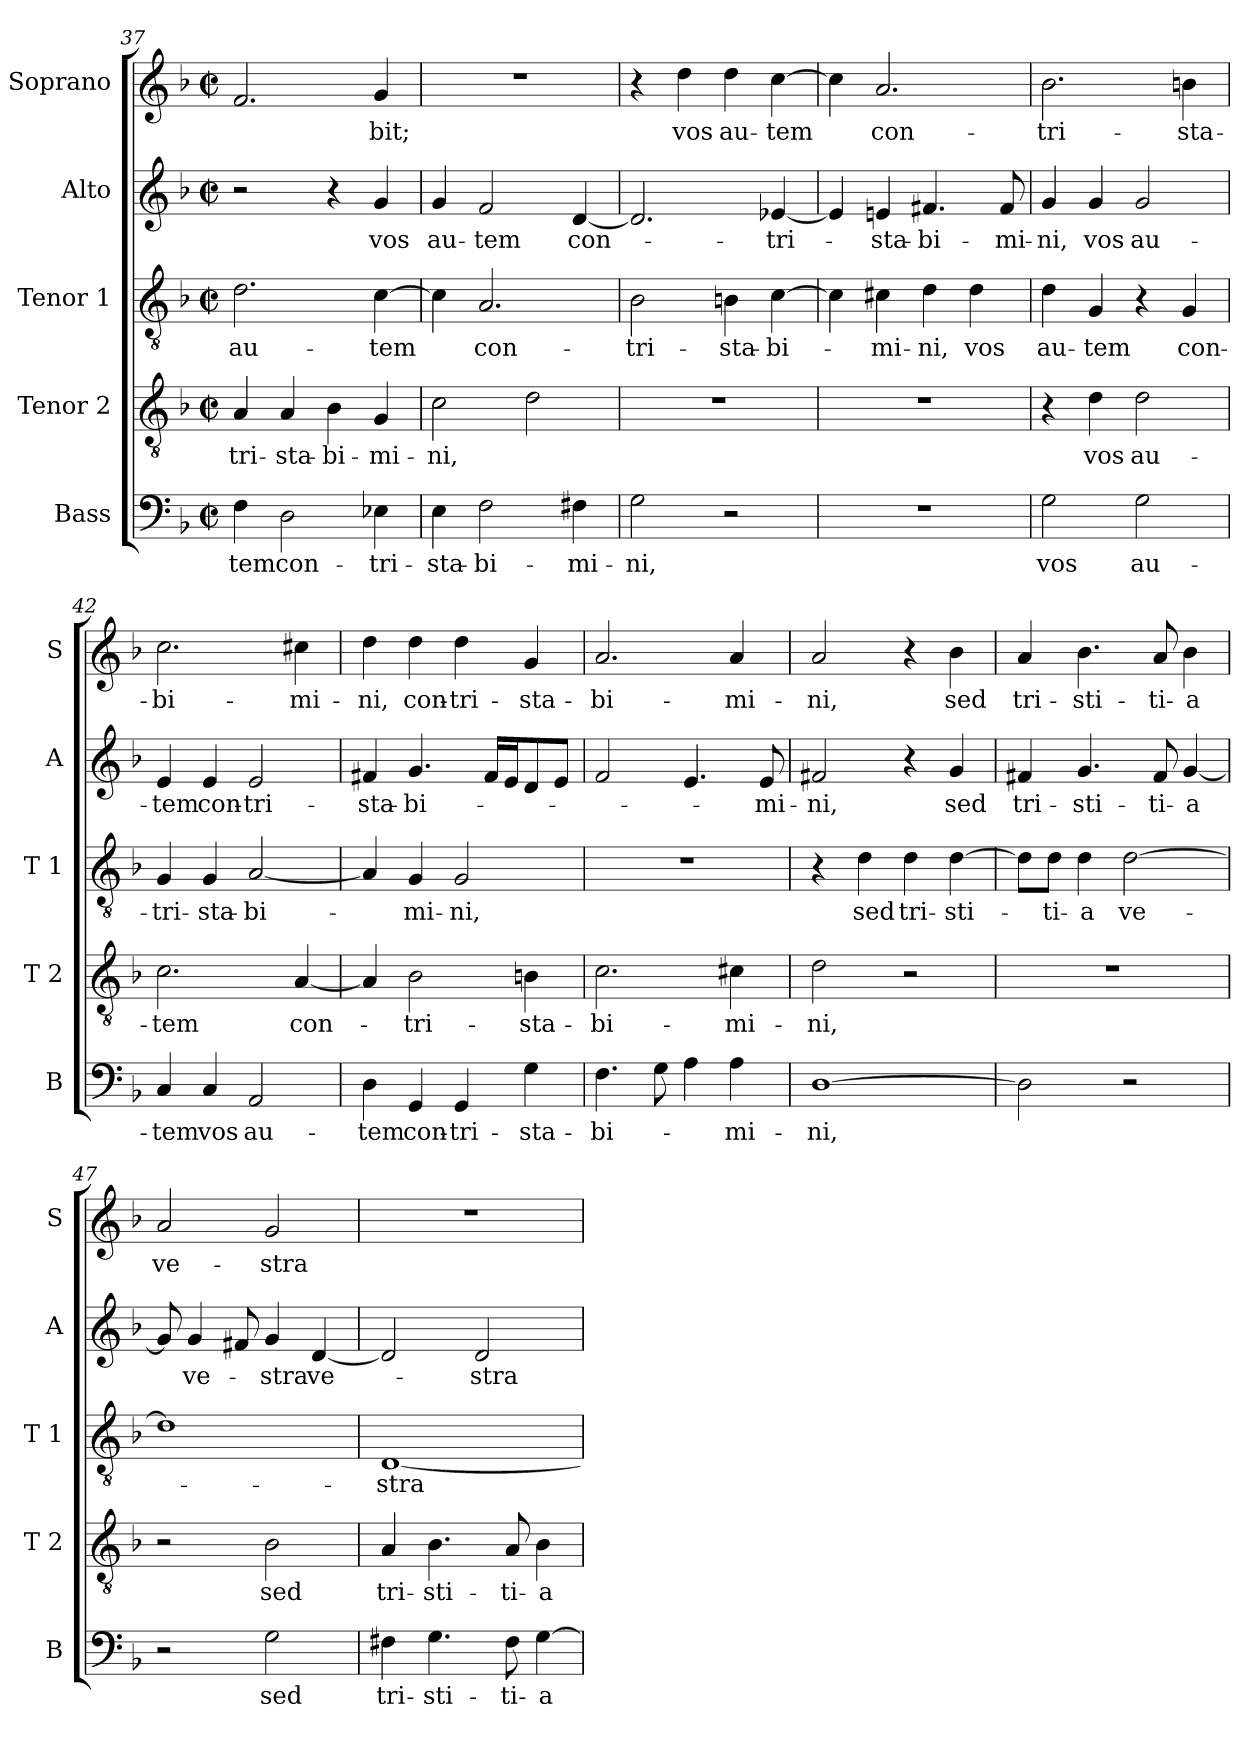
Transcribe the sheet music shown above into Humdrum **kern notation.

**kern	**text	**kern	**text	**kern	**text	**kern	**text	**kern	**text
*part5	*part5	*part4	*part4	*part3	*part3	*part2	*part2	*part1	*part1
*staff5	*staff5	*staff4	*staff4	*staff3	*staff3	*staff2	*staff2	*staff1	*staff1
*I"Bass	*	*I"Tenor 2	*	*I"Tenor 1	*	*I"Alto	*	*I"Soprano	*
*I'B	*	*I'T 2	*	*I'T 1	*	*I'A	*	*I'S	*
*clefF4	*	*clefGv2	*	*clefGv2	*	*clefG2	*	*clefG2	*
*k[b-]	*	*k[b-]	*	*k[b-]	*	*k[b-]	*	*k[b-]	*
*F:	*	*F:	*	*F:	*	*F:	*	*F:	*
*M2/2	*	*M2/2	*	*M2/2	*	*M2/2	*	*M2/2	*
*met(c|)	*	*met(c|)	*	*met(c|)	*	*met(c|)	*	*met(c|)	*
=37	=37	=37	=37	=37	=37	=37	=37	=37	=37
4F\	-tem	4A/	-tri-	2.d\	au-	2r	.	2.f/	.
2D\	con-	4A/	-sta-	.	.	.	.	.	.
.	.	4B-\	-bi-	.	.	4r	.	.	.
4E-X\	-tri-	4G/	-mi-	[4c\	-tem	4g/	vos	4g/	-bit;
=38	=38	=38	=38	=38	=38	=38	=38	=38	=38
4E\	-sta-	2c\	-ni,	4c\]	.	4g/	au-	1r	.
2F\	-bi-	.	.	2.A/	con-	2f/	-tem	.	.
.	.	2d\	.	.	.	.	.	.	.
4F#X\	-mi-	.	.	.	.	[4d/	con-	.	.
=39	=39	=39	=39	=39	=39	=39	=39	=39	=39
2G\	-ni,	1r	.	2B-\	-tri-	2.d/]	.	4r	.
.	.	.	.	.	.	.	.	4dd\	vos
2r	.	.	.	4Bn\	-sta-	.	.	4dd\	au-
.	.	.	.	[4c\	-bi-	[4e-X/	-tri-	[4cc\	-tem
!!LO:PB:g=z
=40	=40	=40	=40	=40	=40	=40	=40	=40	=40
1r	.	1r	.	4c\]	.	4e-/]	.	4cc\]	.
.	.	.	.	4c#X\	-mi-	4en/	-sta-	2.a/	con-
.	.	.	.	4d\	-ni,	4.f#X/	-bi-	.	.
.	.	.	.	4d\	vos	.	.	.	.
.	.	.	.	.	.	8f#/	-mi-	.	.
=41	=41	=41	=41	=41	=41	=41	=41	=41	=41
2G\	vos	4r	.	4d\	au-	4g/	-ni,	2.b-\	-tri-
.	.	4d\	vos	4G/	-tem	4g/	vos	.	.
2G\	au-	2d\	au-	4r	.	2g/	au-	.	.
.	.	.	.	4G/	con-	.	.	4bn\	-sta-
=42	=42	=42	=42	=42	=42	=42	=42	=42	=42
4C/	-tem	2.c\	-tem	4G/	-tri-	4e/	-tem	2.cc\	-bi-
4C/	vos	.	.	4G/	-sta-	4e/	con-	.	.
2AA/	au-	.	.	[2A/	-bi-	2e/	-tri-	.	.
.	.	[4A/	con-	.	.	.	.	4cc#X\	-mi-
=43	=43	=43	=43	=43	=43	=43	=43	=43	=43
4D\	-tem	4A/]	.	4A/]	.	4f#X/	-sta-	4dd\	-ni,
4GG/	con-	2B-\	-tri-	4G/	-mi-	4.g/	-bi-	4dd\	con-
4GG/	-tri-	.	.	2G/	-ni,	.	.	4dd\	-tri-
.	.	.	.	.	.	16f#/LL	.	.	.
.	.	.	.	.	.	16e/J	.	.	.
4G\	-sta-	4Bn\	-sta-	.	.	8d/	.	4g/	-sta-
.	.	.	.	.	.	8e/J	.	.	.
=44	=44	=44	=44	=44	=44	=44	=44	=44	=44
4.F\	-bi-	2.c\	-bi-	1r	.	2f/	.	2.a/	-bi-
8G\	.	.	.	.	.	.	.	.	.
4A\	.	.	.	.	.	4.e/	.	.	.
4A\	-mi-	4c#X\	-mi-	.	.	.	.	4a/	-mi-
.	.	.	.	.	.	8e/	-mi-	.	.
!!LO:LB:g=z
=45	=45	=45	=45	=45	=45	=45	=45	=45	=45
[1D	-ni,	2d\	-ni,	4r	.	2f#X/	-ni,	2a/	-ni,
.	.	.	.	4d\	sed	.	.	.	.
.	.	2r	.	4d\	tri-	4r	.	4r	.
.	.	.	.	[4d\	-sti-	4g/	sed	4b-\	sed
=46	=46	=46	=46	=46	=46	=46	=46	=46	=46
2D\]	.	1r	.	8d\L]	.	4f#X/	tri-	4a/	tri-
.	.	.	.	8d\J	-ti-	.	.	.	.
.	.	.	.	4d\	-a	4.g/	-sti-	4.b-\	-sti-
2r	.	.	.	[2d\	ve-	.	.	.	.
.	.	.	.	.	.	8f#/	-ti-	8a/	-ti-
.	.	.	.	.	.	[4g/	-a	4b-\	-a
=47	=47	=47	=47	=47	=47	=47	=47	=47	=47
2r	.	2r	.	1d]	.	8g/]	.	2a/	ve-
.	.	.	.	.	.	4g/	ve-	.	.
.	.	.	.	.	.	8f#X/	.	.	.
2G\	sed	2B-\	sed	.	.	4g/	-stra	2g/	-stra
.	.	.	.	.	.	[4d/	ve-	.	.
=48	=48	=48	=48	=48	=48	=48	=48	=48	=48
4F#X\	tri-	4A/	tri-	[1D	-stra	2d/]	.	1r	.
4.G\	-sti-	4.B-\	-sti-	.	.	.	.	.	.
.	.	.	.	.	.	2d/	-stra	.	.
8F#\	-ti-	8A/	-ti-	.	.	.	.	.	.
[4G\	-a	4B-\	-a	.	.	.	.	.	.
=	=	=	=	=	=	=	=	=	=
*-	*-	*-	*-	*-	*-	*-	*-	*-	*-
